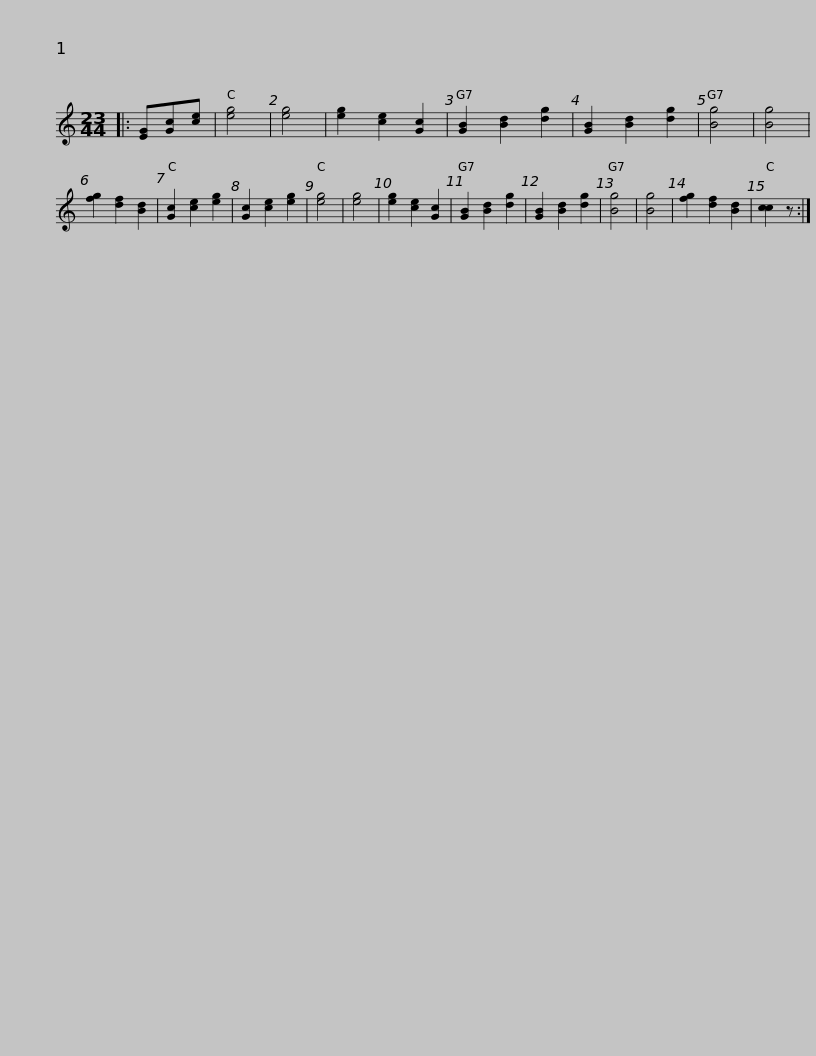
X:1
L:1/8
M:23/44
I:linebreak $
K:C
V:1 treble
V:1
|: [EG][Gc][ce] | [eg]4 | [eg]4 | [eg]2 [ce]2 [Gc]2 | [GB]2 [Bd]2 [dg]2 | %5
 [GB]2 [Bd]2 [dg]2 | [Bg]4 | [Bg]4 | [fg]2 [df]2 [Bd]2 | [Gc]2 [ce]2 [eg]2 | %10
 [Gc]2 [ce]2 [eg]2 | [eg]4 | [eg]4 | [eg]2 [ce]2 [Gc]2 |$ [GB]2 [Bd]2 [dg]2 | %15
 [GB]2 [Bd]2 [dg]2 | [Bg]4 | [Bg]4 | [fg]2 [df]2 [Bd]2 | [cc]2 z :| %20
